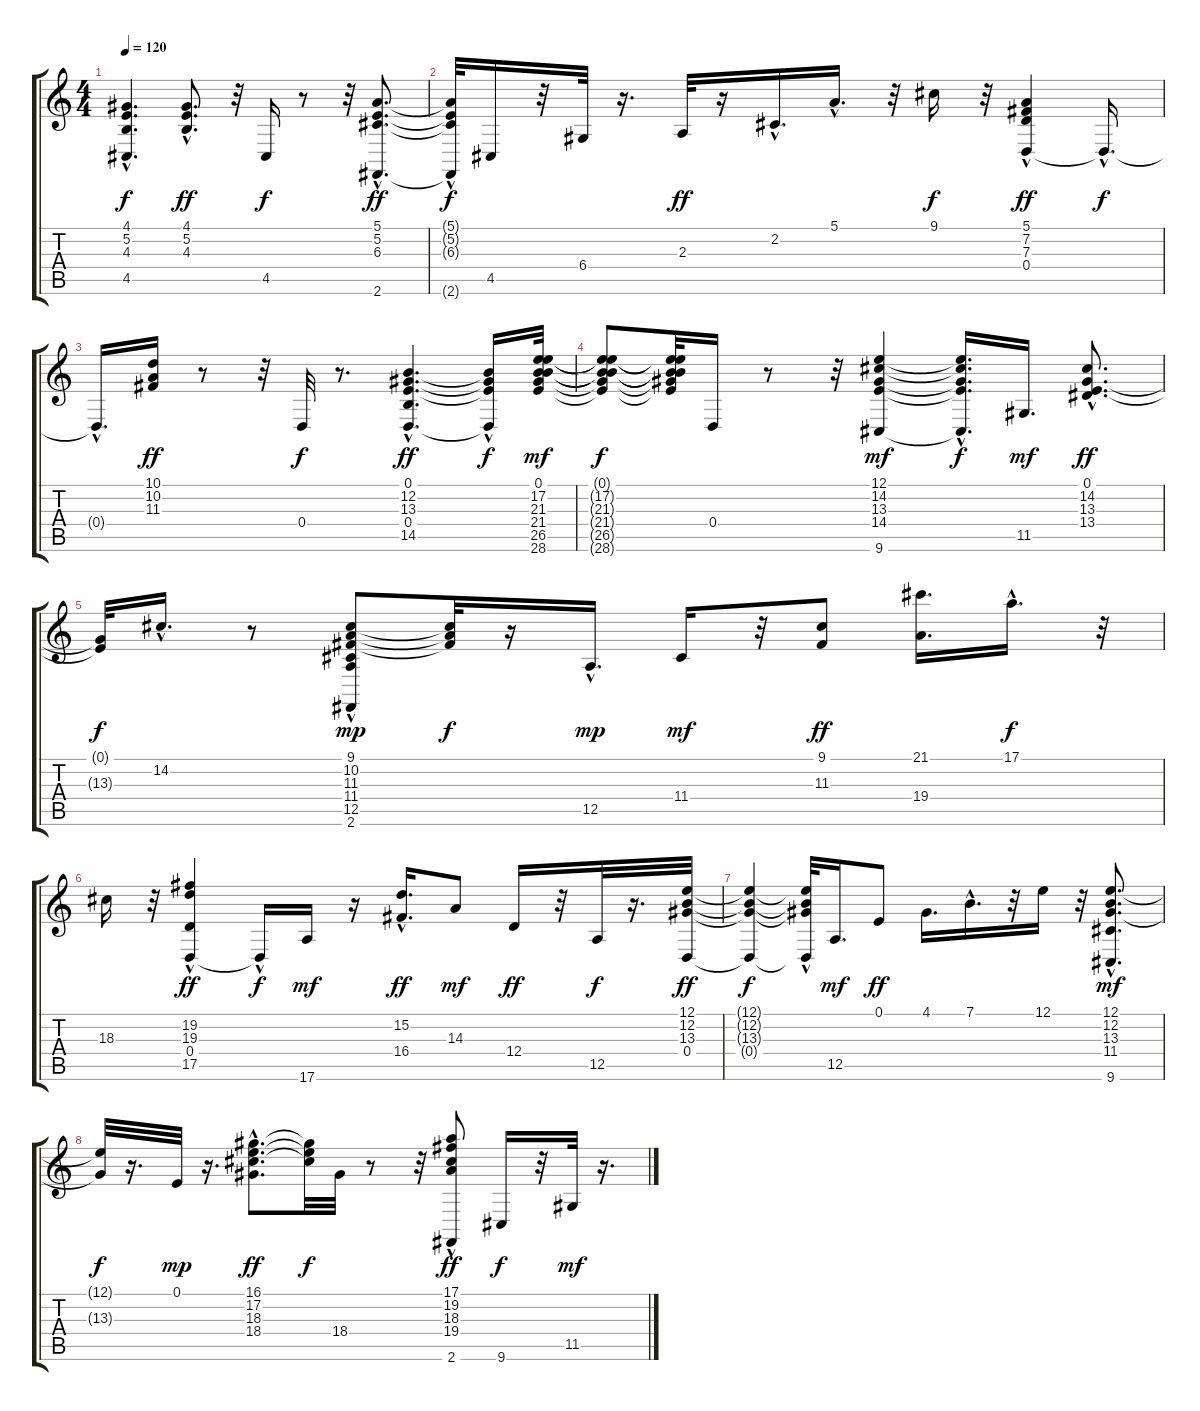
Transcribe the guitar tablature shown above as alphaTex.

\track "" {instrument acousticgrandpiano}
\staff {score tabs}
\tuning (E4 B3 G3 D3 A2 E2) {hide}
\ts (4 4)
\tempo 120
\clef g2
\ks c
(4.1{hac t} 5.2{hac t} 4.3{hac t} 4.5{hac t}).4{d dy f} (4.1{hac} 5.2{hac} 4.3).8{d dy ff} r.32 4.5.16{dy f} r.8 r.32 (5.1{hac} 5.2{hac} 6.3{hac} 2.6{hac}).8{d dy ff} |
(5.1{t} 5.2{hac t} 6.3{hac t} 2.6{t}).32{dy f} 4.5.16 r.32 6.4.32 r.16{d} 2.3.32{dy ff} r.16 2.2{hac}.16{d} 5.1{hac}.16{d} r.32 9.1.16{dy f} r.32 (5.1{hac} 7.2{hac} 7.3 0.4).4{dy ff} 0.4{hac t}.16{d dy f} |
0.4{hac t}.16{d} (10.1 10.2 11.3).16{dy ff} r.8 r.32 0.4.32{dy f} r.8{d} (0.1{hac} 12.2{hac} 13.3{hac} 0.4{hac} 14.5).4{d dy ff} (0.1{t} 12.2{t} 13.3{t} 0.4{hac t}).16{dy f} (0.1 17.2 21.3 21.4 26.5 28.6).32{dy mf} |
(0.1{t} 17.2{t} 21.3{t} 21.4{t} 26.5{t} 28.6{t}).8{dy f} (0.1{t} 17.2{t} 21.3{t} 21.4{t} 26.5{t} 28.6{t}).32 0.4.16 r.8 r.32 (12.1 14.2 13.3 14.4 9.6).4{dy mf} (12.1{t} 14.2{t} 13.3{t} 14.4{t} 9.6{hac t}).16{d dy f} 11.5.16{d dy mf} (0.1{hac} 14.2 13.3{hac} 13.4).8{d dy ff} |
(0.1{t} 13.3{t}).32{dy f} 14.2{hac}.16{d} r.8 (9.1 10.2 11.3 11.4 12.5 2.6{hac}).8{dy mp} (9.1{t} 10.2{t} 11.3{t}).32{dy f} r.16 12.5{hac}.16{d dy mp} 11.4.16{dy mf} r.32 (9.1 11.3).8{dy ff} (21.1 19.4).16{d} 17.1{hac}.16{d dy f} r.32 |
18.3.16 r.32 (19.2 19.3 0.4 17.5{hac}).4{dy ff} 0.4{hac t}.16{dy f} 17.6.16{dy mf} r.16 (15.2 16.4{hac}).16{d dy ff} 14.3.8{dy mf} 12.4.16{dy ff} r.32 12.5.32{dy f} r.16{d} (12.1 12.2 13.3 0.4).32{dy ff} |
(12.1{t} 12.2{t} 13.3{t} 0.4{t}).4{dy f} (12.1{t} 12.2{hac t} 13.3{t} 0.4{t}).32 12.5.16{d dy mf} 0.1.8{dy ff} 4.1.16{d} 7.1{hac}.16{d} r.32 12.1.16 r.32 (12.1{hac} 12.2{hac} 13.3{hac} 11.4 9.6).8{d dy mf} |
(12.1{t} 13.3{t}).32{dy f} r.16{d} 0.1.32{dy mp} r.16{d} (16.1{hac} 17.2{hac} 18.3{hac} 18.4).8{d dy ff} (16.1{t} 17.2{t} 18.3{t}).32{dy f} 18.4.32 r.8 r.32 (17.1{hac} 19.2{hac} 18.3 19.4 2.6).8{dy ff} 9.6.16{dy f} r.32 11.5.32{dy mf} r.16{d}
